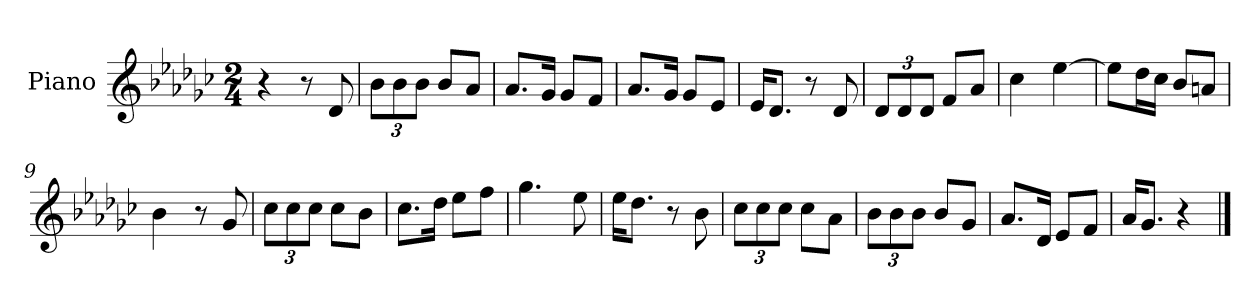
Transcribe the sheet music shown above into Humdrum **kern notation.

**kern
*part1
*staff1
*I"Piano
*I'Pno
*clefG2
*k[b-e-a-d-g-c-]
*G-:
*M2/4
=1
4r
8r
8d-/
=2
12b-\L
12b-\
12b-\J
8b-/L
8a-/J
=3
8.a-/L
16g-/Jk
8g-/L
8f/J
=4
8.a-/L
16g-/Jk
8g-/L
8e-/J
=5
16e-/KL
8.d-/J
8r
8d-/
=6
12d-/L
12d-/
12d-/J
8f/L
8a-/J
=7
4cc-\
[4ee-\
=8
8ee-\L]
16dd-\L
16cc-\JJ
8b-/L
8an/J
=9
4b-\
8r
8g-/
=10
12cc-\L
12cc-\
12cc-\J
8cc-\L
8b-\J
=11
8.cc-\L
16dd-\Jk
8ee-\L
8ff\J
=12
4.gg-\
8ee-\
=13
16ee-\KL
8.dd-\J
8r
8b-\
=14
12cc-\L
12cc-\
12cc-\J
8cc-\L
8a-\J
=15
12b-\L
12b-\
12b-\J
8b-/L
8g-/J
=16
8.a-/L
16d-/Jk
8e-/L
8f/J
=17
16a-/KL
8.g-/J
4r
==
*-
